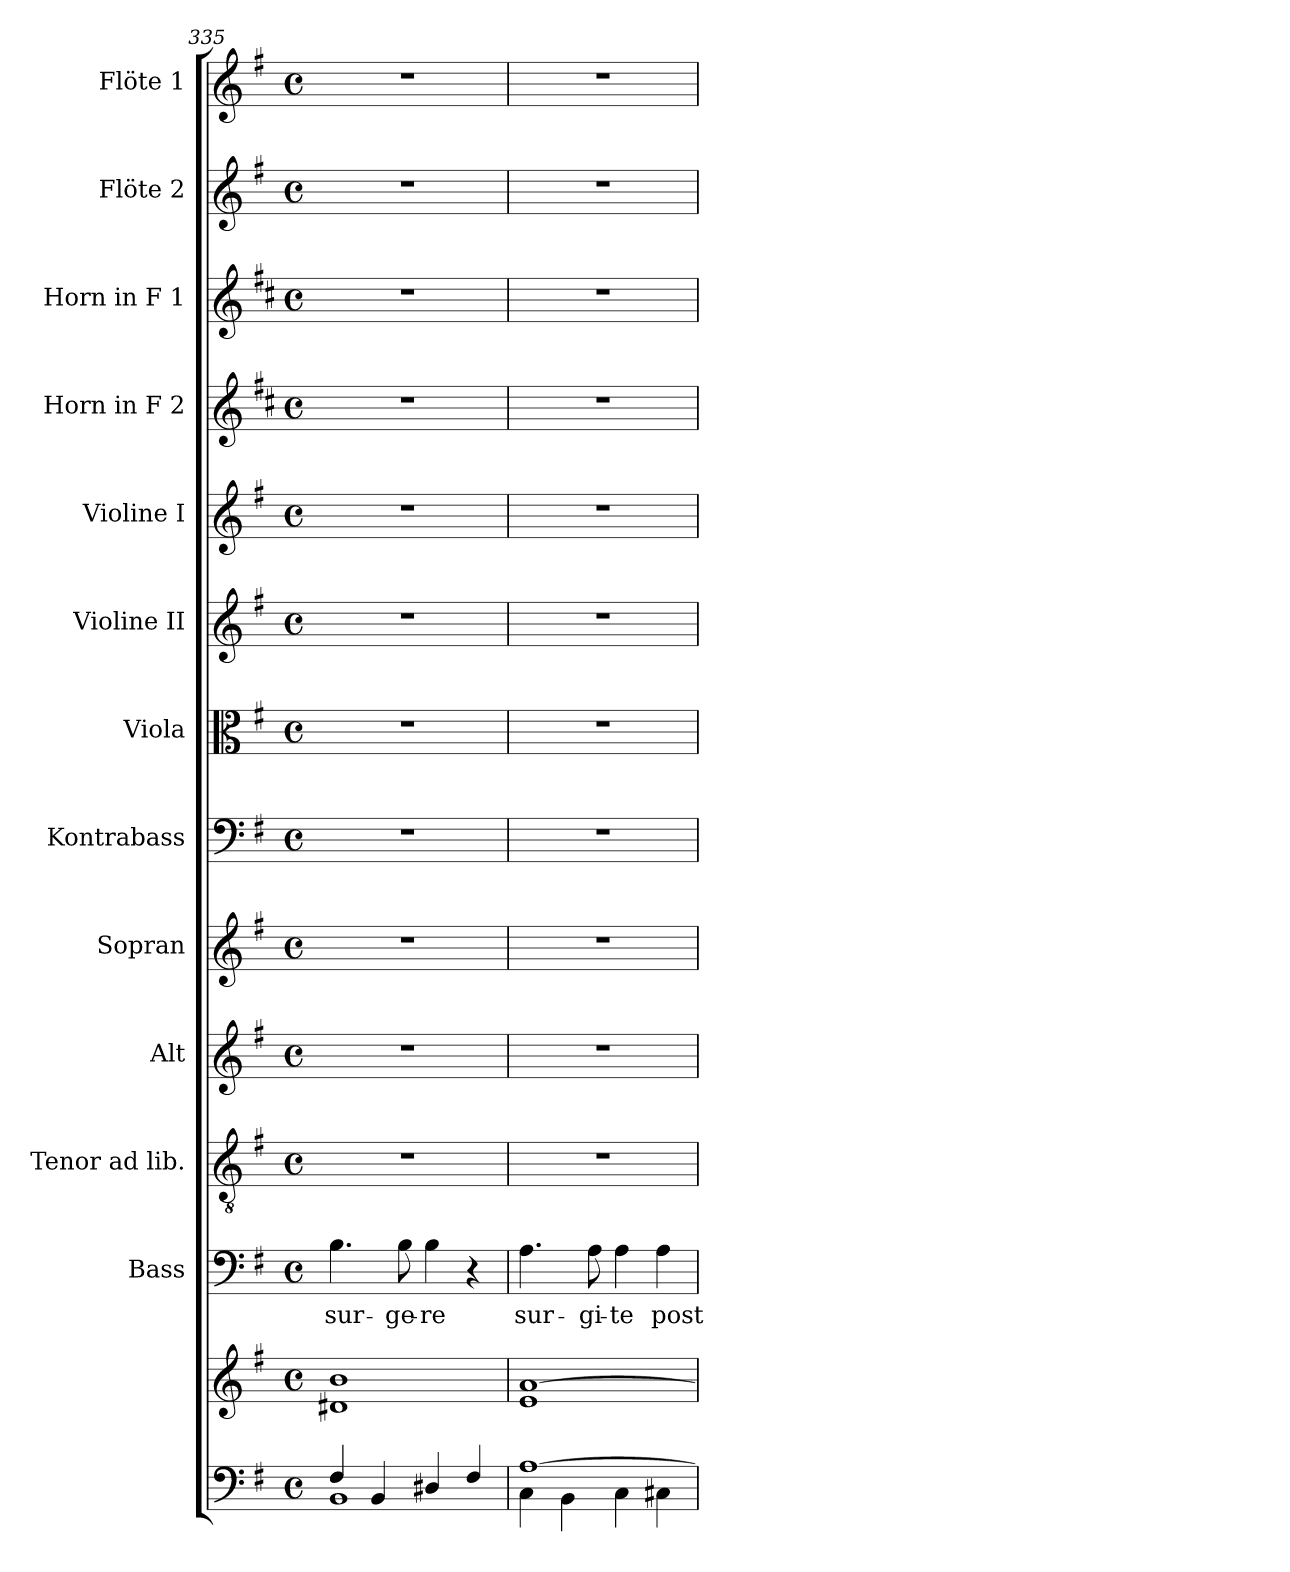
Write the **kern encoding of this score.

**kern	**kern	**kern	**text	**kern	**kern	**kern	**kern	**kern	**kern	**kern	**kern	**kern	**kern	**kern
*part13	*part13	*part12	*part12	*part11	*part10	*part9	*part8	*part7	*part6	*part5	*part4	*part3	*part2	*part1
*staff14	*staff13	*staff12	*staff12	*staff11	*staff10	*staff9	*staff8	*staff7	*staff6	*staff5	*staff4	*staff3	*staff2	*staff1
*	*	*I"Bass	*	*I"Tenor ad lib.	*I"Alt	*I"Sopran	*I"Kontrabass	*I"Viola	*I"Violine II	*I"Violine I	*I"Horn in F 2	*I"Horn in F 1	*I"Flöte 2	*I"Flöte 1
*	*	*I'B.	*	*I'T.	*I'A.	*I'S.	*I'Kb.	*I'Vla.	*I'Vl. II	*I'Vl. I	*	*	*I'Fl. 2	*I'Fl. 1
*clefF4	*clefG2	*clefF4	*	*clefGv2	*clefG2	*clefG2	*clefF4	*clefC3	*clefG2	*clefG2	*clefG2	*clefG2	*clefG2	*clefG2
*	*	*	*	*	*	*	*ITrd7c12	*	*	*	*ITrd4c7	*ITrd4c7	*	*
*k[f#]	*k[f#]	*k[f#]	*	*k[f#]	*k[f#]	*k[f#]	*k[f#]	*k[f#]	*k[f#]	*k[f#]	*k[f#]	*k[f#]	*k[f#]	*k[f#]
*G:	*G:	*G:	*	*G:	*G:	*G:	*G:	*G:	*G:	*G:	*G:	*G:	*G:	*G:
*M4/4	*M4/4	*M4/4	*	*M4/4	*M4/4	*M4/4	*M4/4	*M4/4	*M4/4	*M4/4	*M4/4	*M4/4	*M4/4	*M4/4
*met(c)	*met(c)	*met(c)	*	*met(c)	*met(c)	*met(c)	*met(c)	*met(c)	*met(c)	*met(c)	*met(c)	*met(c)	*met(c)	*met(c)
=335	=335	=335	=335	=335	=335	=335	=335	=335	=335	=335	=335	=335	=335	=335
*^	*^	*	*	*	*	*	*	*	*	*	*	*	*	*
!	!	!	!	!	!LO:LY:b	!	!	!	!	!	!	!	!	!	!	!
4F#/	1BB	1b	1d#X	4.B\	sur-	1r	1r	1r	1r	1r	1r	1r	1r	1r	1r	1r
4BB/	.	.	.	.	.	.	.	.	.	.	.	.	.	.	.	.
!	!	!	!	!	!LO:LY:b	!	!	!	!	!	!	!	!	!	!	!
.	.	.	.	8B\	-ge-	.	.	.	.	.	.	.	.	.	.	.
!	!	!	!	!	!LO:LY:b	!	!	!	!	!	!	!	!	!	!	!
4D#X/	.	.	.	4B\	-re	.	.	.	.	.	.	.	.	.	.	.
4F#/	.	.	.	4r	.	.	.	.	.	.	.	.	.	.	.	.
=336	=336	=336	=336	=336	=336	=336	=336	=336	=336	=336	=336	=336	=336	=336	=336	=336
!	!	!	!	!	!LO:LY:b	!	!	!	!	!	!	!	!	!	!	!
[>1A	4C\	[>1a	1e	4.A\	sur-	1r	1r	1r	1r	1r	1r	1r	1r	1r	1r	1r
.	4BB\	.	.	.	.	.	.	.	.	.	.	.	.	.	.	.
!	!	!	!	!	!LO:LY:b	!	!	!	!	!	!	!	!	!	!	!
.	.	.	.	8A\	-gi-	.	.	.	.	.	.	.	.	.	.	.
!	!	!	!	!	!LO:LY:b	!	!	!	!	!	!	!	!	!	!	!
.	4C\	.	.	4A\	-te	.	.	.	.	.	.	.	.	.	.	.
!	!	!	!	!	!LO:LY:b	!	!	!	!	!	!	!	!	!	!	!
.	4C#X\	.	.	4A\	post-	.	.	.	.	.	.	.	.	.	.	.
*v	*v	*	*	*	*	*	*	*	*	*	*	*	*	*	*	*
*	*v	*v	*	*	*	*	*	*	*	*	*	*	*	*	*
=	=	=	=	=	=	=	=	=	=	=	=	=	=	=
*-	*-	*-	*-	*-	*-	*-	*-	*-	*-	*-	*-	*-	*-	*-
